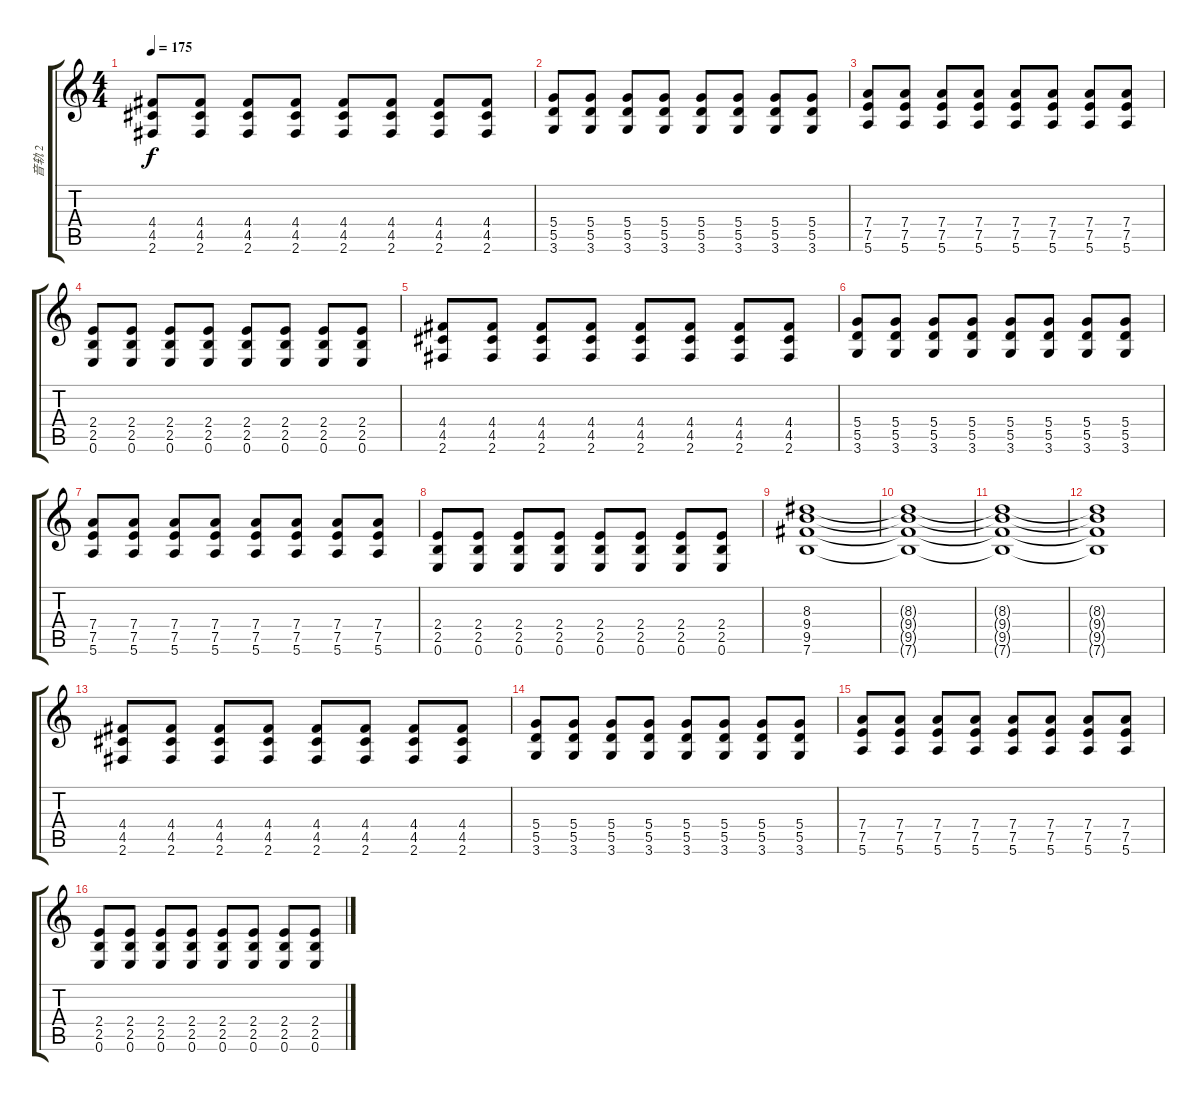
\track ("音轨 2" "音轨 2") {instrument overdrivenguitar}
\staff {score tabs}
\tuning (E4 B3 G3 D3 A2 E2) {hide}
\ts (4 4)
\tempo 175
\clef g2
\ks c
(4.4 4.5 2.6).8{dy f} (4.4 4.5 2.6).8 (4.4 4.5 2.6).8 (4.4 4.5 2.6).8 (4.4 4.5 2.6).8 (4.4 4.5 2.6).8 (4.4 4.5 2.6).8 (4.4 4.5 2.6).8 |
(5.4 5.5 3.6).8 (5.4 5.5 3.6).8 (5.4 5.5 3.6).8 (5.4 5.5 3.6).8 (5.4 5.5 3.6).8 (5.4 5.5 3.6).8 (5.4 5.5 3.6).8 (5.4 5.5 3.6).8 |
(7.4 7.5 5.6).8 (7.4 7.5 5.6).8 (7.4 7.5 5.6).8 (7.4 7.5 5.6).8 (7.4 7.5 5.6).8 (7.4 7.5 5.6).8 (7.4 7.5 5.6).8 (7.4 7.5 5.6).8 |
(2.4 2.5 0.6).8 (2.4 2.5 0.6).8 (2.4 2.5 0.6).8 (2.4 2.5 0.6).8 (2.4 2.5 0.6).8 (2.4 2.5 0.6).8 (2.4 2.5 0.6).8 (2.4 2.5 0.6).8 |
(4.4 4.5 2.6).8 (4.4 4.5 2.6).8 (4.4 4.5 2.6).8 (4.4 4.5 2.6).8 (4.4 4.5 2.6).8 (4.4 4.5 2.6).8 (4.4 4.5 2.6).8 (4.4 4.5 2.6).8 |
(5.4 5.5 3.6).8 (5.4 5.5 3.6).8 (5.4 5.5 3.6).8 (5.4 5.5 3.6).8 (5.4 5.5 3.6).8 (5.4 5.5 3.6).8 (5.4 5.5 3.6).8 (5.4 5.5 3.6).8 |
(7.4 7.5 5.6).8 (7.4 7.5 5.6).8 (7.4 7.5 5.6).8 (7.4 7.5 5.6).8 (7.4 7.5 5.6).8 (7.4 7.5 5.6).8 (7.4 7.5 5.6).8 (7.4 7.5 5.6).8 |
(2.4 2.5 0.6).8 (2.4 2.5 0.6).8 (2.4 2.5 0.6).8 (2.4 2.5 0.6).8 (2.4 2.5 0.6).8 (2.4 2.5 0.6).8 (2.4 2.5 0.6).8 (2.4 2.5 0.6).8 |
(8.3 9.4 9.5 7.6).1 |
(8.3{t} 9.4{t} 9.5{t} 7.6{t}).1 |
(8.3{t} 9.4{t} 9.5{t} 7.6{t}).1 |
(8.3{t} 9.4{t} 9.5{t} 7.6{t}).1 |
(4.4 4.5 2.6).8 (4.4 4.5 2.6).8 (4.4 4.5 2.6).8 (4.4 4.5 2.6).8 (4.4 4.5 2.6).8 (4.4 4.5 2.6).8 (4.4 4.5 2.6).8 (4.4 4.5 2.6).8 |
(5.4 5.5 3.6).8 (5.4 5.5 3.6).8 (5.4 5.5 3.6).8 (5.4 5.5 3.6).8 (5.4 5.5 3.6).8 (5.4 5.5 3.6).8 (5.4 5.5 3.6).8 (5.4 5.5 3.6).8 |
(7.4 7.5 5.6).8 (7.4 7.5 5.6).8 (7.4 7.5 5.6).8 (7.4 7.5 5.6).8 (7.4 7.5 5.6).8 (7.4 7.5 5.6).8 (7.4 7.5 5.6).8 (7.4 7.5 5.6).8 |
(2.4 2.5 0.6).8 (2.4 2.5 0.6).8 (2.4 2.5 0.6).8 (2.4 2.5 0.6).8 (2.4 2.5 0.6).8 (2.4 2.5 0.6).8 (2.4 2.5 0.6).8 (2.4 2.5 0.6).8
